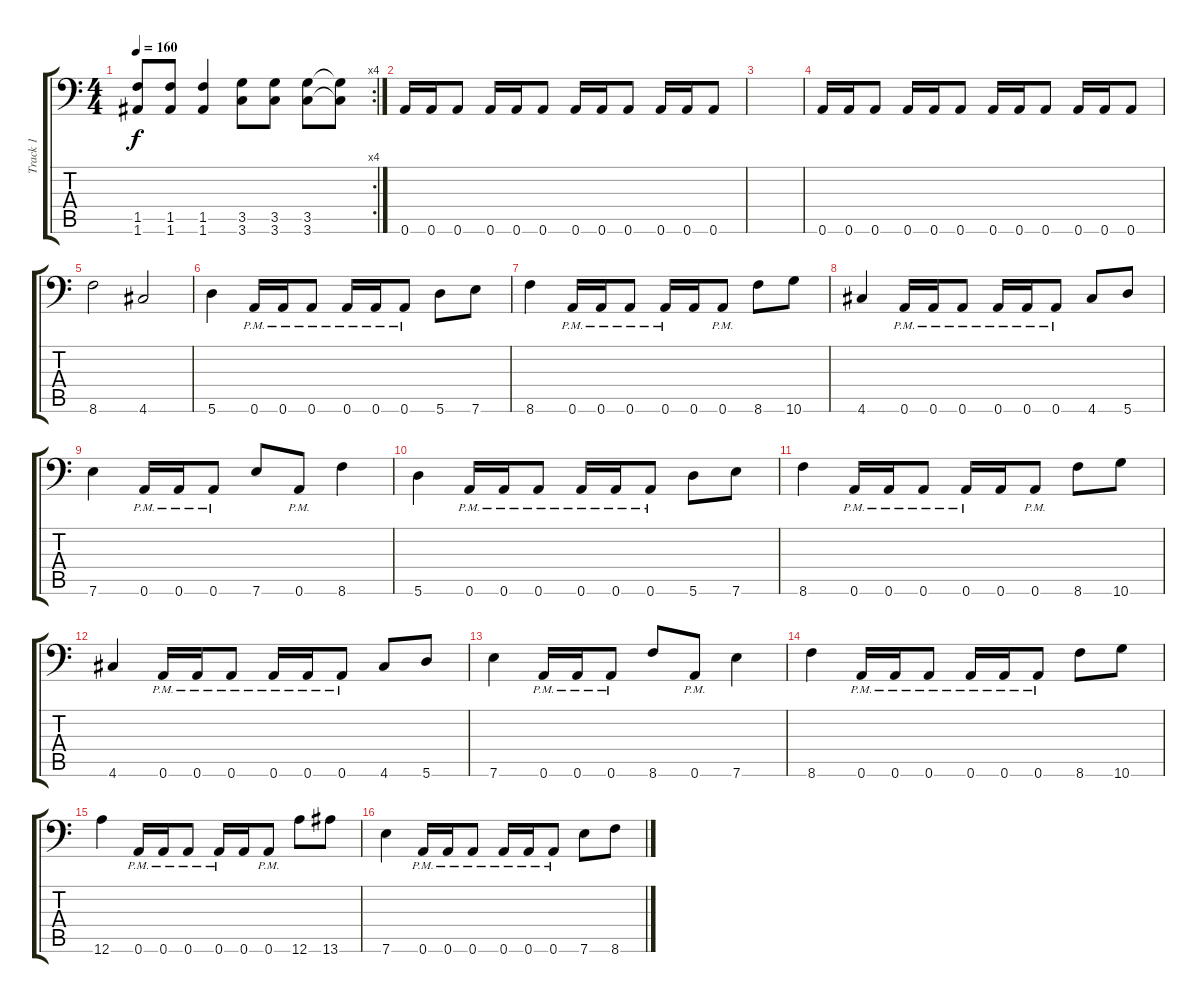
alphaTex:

\track ("Track 1" "Track 1") {instrument distortionguitar}
\staff {score tabs}
\tuning (B3 Gb3 D3 A2 E2 A1) {hide}
\rc 4
\ts (4 4)
\tempo 160
\clef f4
\ks c
(1.5{t} 1.6{t}).8{dy f} (1.5 1.6).8 (1.5 1.6).4 (3.5 3.6).8 (3.5 3.6).8 (3.5 3.6).8 (3.5{t} 3.6{t}).8 |
0.6.16 0.6.16 0.6.8 0.6.16 0.6.16 0.6.8 0.6.16 0.6.16 0.6.8 0.6.16 0.6.16 0.6.8 |
|
0.6.16 0.6.16 0.6.8 0.6.16 0.6.16 0.6.8 0.6.16 0.6.16 0.6.8 0.6.16 0.6.16 0.6.8 |
8.6.2 4.6.2 |
5.6.4 0.6{pm}.16 0.6{pm}.16 0.6{pm}.8 0.6{pm}.16 0.6{pm}.16 0.6{pm}.8 5.6.8 7.6.8 |
8.6.4 0.6{pm}.16 0.6{pm}.16 0.6{pm}.8 0.6{pm}.16 0.6.16 0.6{pm}.8 8.6.8 10.6.8 |
4.6.4 0.6{pm}.16 0.6{pm}.16 0.6{pm}.8 0.6{pm}.16 0.6{pm}.16 0.6{pm}.8 4.6.8 5.6.8 |
7.6.4 0.6{pm}.16 0.6{pm}.16 0.6{pm}.8 7.6.8 0.6{pm}.8 8.6.4 |
5.6.4 0.6{pm}.16 0.6{pm}.16 0.6{pm}.8 0.6{pm}.16 0.6{pm}.16 0.6{pm}.8 5.6.8 7.6.8 |
8.6.4 0.6{pm}.16 0.6{pm}.16 0.6{pm}.8 0.6{pm}.16 0.6.16 0.6{pm}.8 8.6.8 10.6.8 |
4.6.4 0.6{pm}.16 0.6{pm}.16 0.6{pm}.8 0.6{pm}.16 0.6{pm}.16 0.6{pm}.8 4.6.8 5.6.8 |
7.6.4 0.6{pm}.16 0.6{pm}.16 0.6{pm}.8 8.6.8 0.6{pm}.8 7.6.4 |
8.6.4 0.6{pm}.16 0.6{pm}.16 0.6{pm}.8 0.6{pm}.16 0.6{pm}.16 0.6{pm}.8 8.6.8 10.6.8 |
12.6.4 0.6{pm}.16 0.6{pm}.16 0.6{pm}.8 0.6{pm}.16 0.6.16 0.6{pm}.8 12.6.8 13.6.8 |
7.6.4 0.6{pm}.16 0.6{pm}.16 0.6{pm}.8 0.6{pm}.16 0.6{pm}.16 0.6{pm}.8 7.6.8 8.6.8
